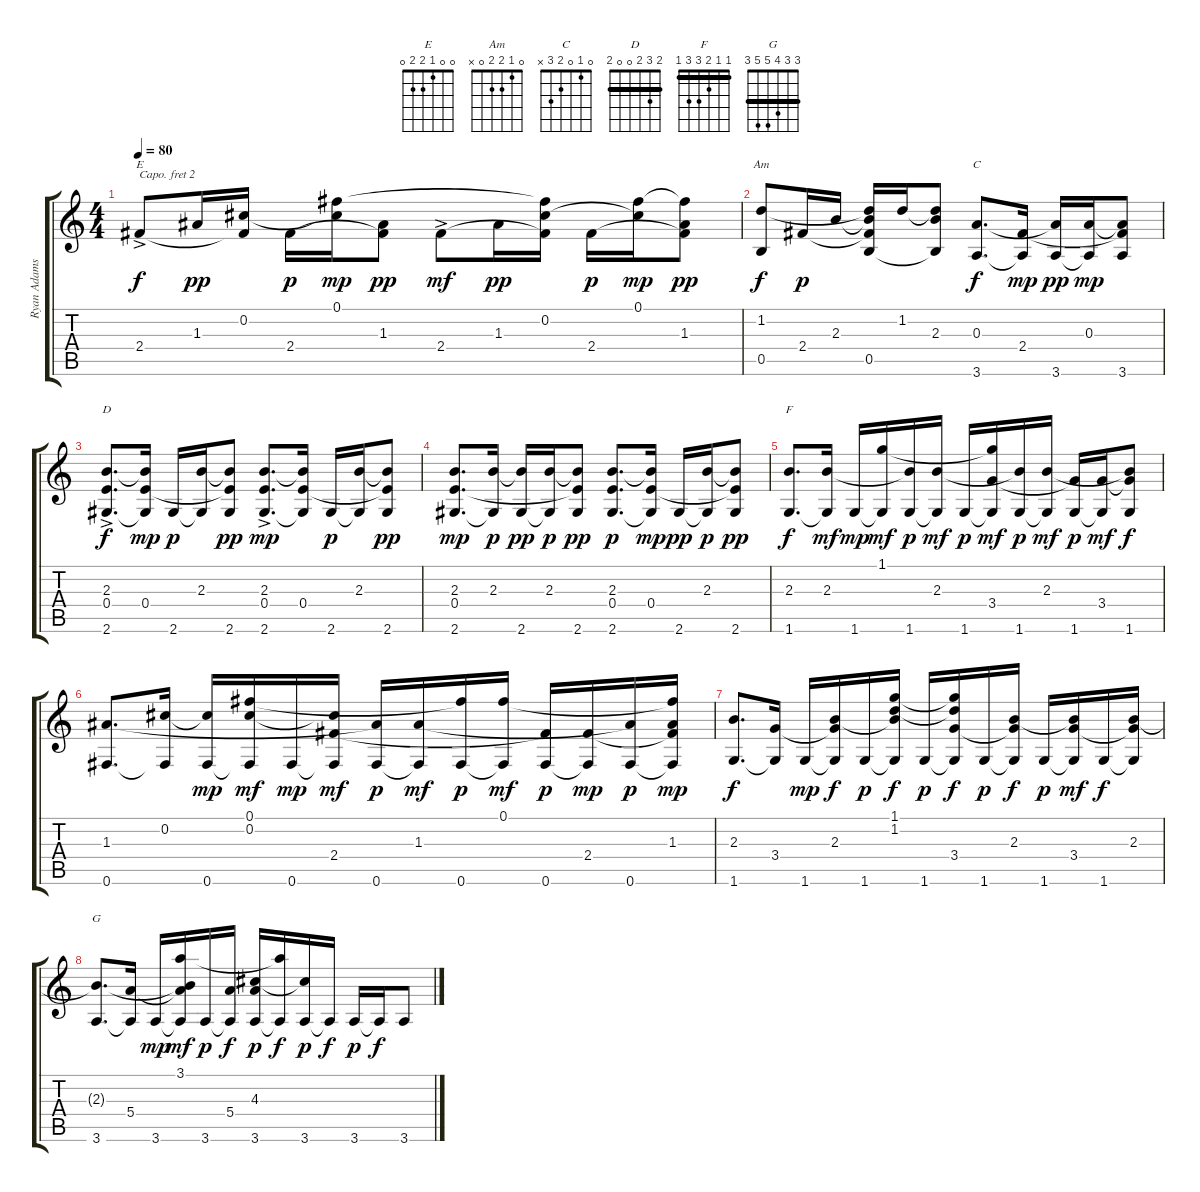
\track ("Ryan Adams (Guitar)" "Ryan Adams") {instrument acousticguitarsteel}
\staff {score tabs}
\capo 2
\tuning (E4 B3 G3 D3 A2 E2) {hide}
\chord ("E" 0 0 1 2 2 0)
\chord ("Am" 0 1 2 2 0 x)
\chord ("C" 0 1 0 2 3 x)
\chord ("D" 2 3 2 0 0 2) {barre 2}
\chord ("F" 1 1 2 3 3 1) {barre 1}
\chord ("G" 3 3 4 5 5 3) {barre 3}
\ts (4 4)
\tempo 80
\clef g2
\ks c
2.4{ac}.8{ch "E" dy f} 1.3.16{dy pp} (0.2 2.4{t}).16 2.4.16{dy p} (0.1 0.2{t}).16{dy mp} (1.3 2.4{t}).8{dy pp} 2.4{ac}.8{dy mf} 1.3.16{dy pp} (0.1{t} 0.2 2.4{t}).16 2.4.16{dy p} (0.1 0.2{t}).16{dy mp} (0.1{t} 1.3 2.4{t}).8{dy pp} |
(1.2 0.5).8{ch "Am" dy f} 2.4.16{dy p} 2.3.16 (1.2{t} 2.3{t} 2.4{t} 0.5).16 1.2.16 (1.2{t} 2.3 0.5{t}).8 (0.3 3.6).8{d ch "C" dy f} (2.4 3.6{t}).16{dy mp} (0.3{t} 3.6).16{dy pp} (0.3 3.6{t}).16{dy mp} (0.3{t} 2.4{t} 3.6).8 |
(2.3 0.4 2.6{ac}).8{d ch "D" dy f} (2.3{t} 0.4 2.6{t}).16{dy mp} 2.6.16{dy p} (2.3 2.6{t}).16 (2.3{t} 0.4{t} 2.6).8{dy pp} (2.3 0.4 2.6{ac}).8{d dy mp} (2.3{t} 0.4 2.6{t}).16 2.6.16{dy p} (2.3 2.6{t}).16 (2.3{t} 0.4{t} 2.6).8{dy pp} |
(2.3 0.4 2.6).8{d dy mp} (2.3 2.6{t}).16{dy p} (2.3{t} 2.6).16{dy pp} (2.3 2.6{t}).16{dy p} (2.3{t} 0.4{t} 2.6).8{dy pp} (2.3 0.4 2.6).8{d dy p} (2.3{t} 0.4 2.6{t}).16{dy mp} 2.6.16{dy pp} (2.3 2.6{t}).16{dy p} (2.3{t} 0.4{t} 2.6).8{dy pp} |
(2.3 1.6).8{d ch "F" dy f} (2.3 1.6{t}).16{dy mf} 1.6.16{dy mp} (1.1 1.6{t}).16{dy mf} (2.3{t} 1.6).16{dy p} (2.3 1.6{t}).16{dy mf} 1.6.16{dy p} (1.1{t} 3.4 1.6{t}).16{dy mf} (2.3{t} 1.6).16{dy p} (2.3 1.6{t}).16{dy mf} (3.4{t} 1.6).16{dy p} (3.4 1.6{t}).16{dy mf} (2.3{t} 3.4{t} 1.6).8{dy f} |
(1.3 0.6).8{d} (0.2 0.6{t}).16 (0.2{t} 0.6).16{dy mp} (0.1 0.2 0.6{t}).16{dy mf} 0.6.16{dy mp} (0.2{t} 2.4 0.6{t}).16{dy mf} (1.3{t} 0.6).16{dy p} (1.3 0.6{t}).16{dy mf} (0.1{t} 0.6).16{dy p} (0.1 0.6{t}).16{dy mf} (2.4{t} 0.6).16{dy p} (2.4 0.6{t}).16{dy mp} (1.3{t} 0.6).16{dy p} (0.1{t} 1.3 2.4{t} 0.6{t}).16{dy mp} |
(2.3 1.6).8{d dy f} (3.4 1.6{t}).16 1.6.16{dy mp} (2.3 3.4{t} 1.6{t}).16{dy f} 1.6.16{dy p} (1.1 1.2 2.3{t} 1.6{t}).16{dy f} 1.6.16{dy p} (1.1{t} 1.2{t} 3.4 1.6{t}).16{dy f} 1.6.16{dy p} (2.3 3.4{t} 1.6{t}).16{dy f} 1.6.16{dy p} (2.3{t} 3.4 1.6{t}).16{dy mf} 1.6.16{dy f} (2.3 3.4{t} 1.6{t}).16 |
(2.3{t} 3.6).8{d ch "G"} (5.4 3.6{t}).16 3.6.16{dy mp} (3.1 2.3{t} 5.4{t} 3.6{t}).16{dy mf} 3.6.16{dy p} (5.4 3.6{t}).16{dy f} (4.3 5.4{t} 3.6).16{dy p} (3.1{t} 3.6{t}).16{dy f} (4.3{t} 3.6).16{dy p} 3.6{t}.16{dy f} 3.6.16{dy p} 3.6{t}.16{dy f} 3.6.8
